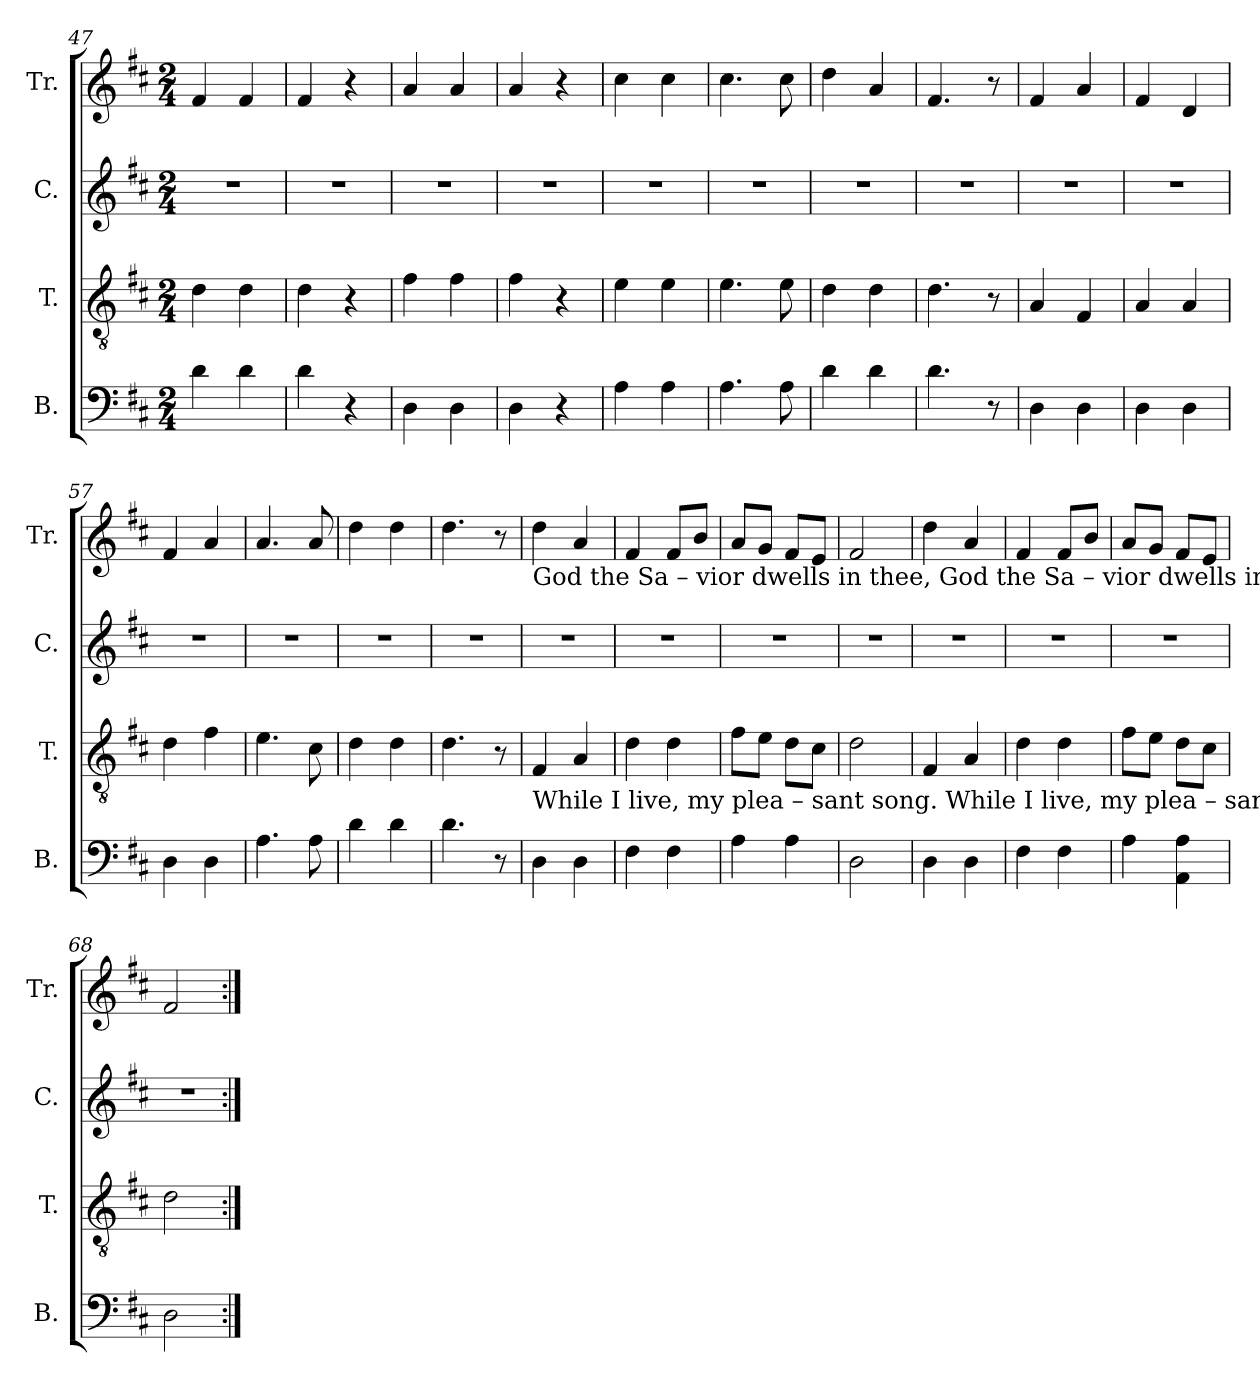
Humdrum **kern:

**kern	**kern	**kern	**kern
*part4	*part3	*part2	*part1
*staff4	*staff3	*staff2	*staff1
*I"B.	*I"T.	*I"C.	*I"Tr.
*I'B.	*I'T.	*I'C.	*I'Tr.
*clefF4	*clefGv2	*clefG2	*clefG2
*k[f#c#]	*k[f#c#]	*k[f#c#]	*k[f#c#]
*M2/4	*M2/4	*M2/4	*M2/4
=47	=47	=47	=47
4d\	4d\	2r	4f#/
4d\	4d\	.	4f#/
=48	=48	=48	=48
4d\	4d\	2r	4f#/
4r	4r	.	4r
=49	=49	=49	=49
4D\	4f#\	2r	4a/
4D\	4f#\	.	4a/
=50	=50	=50	=50
4D\	4f#\	2r	4a/
4r	4r	.	4r
=51	=51	=51	=51
4A\	4e\	2r	4cc#\
4A\	4e\	.	4cc#\
=52	=52	=52	=52
4.A\	4.e\	2r	4.cc#\
8A\	8e\	.	8cc#\
=53	=53	=53	=53
4d\	4d\	2r	4dd\
4d\	4d\	.	4a/
=54	=54	=54	=54
4.d\	4.d\	2r	4.f#/
8r	8r	.	8r
=55	=55	=55	=55
4D\	4A/	2r	4f#/
4D\	4F#/	.	4a/
=56	=56	=56	=56
4D\	4A/	2r	4f#/
4D\	4A/	.	4d/
=57	=57	=57	=57
4D\	4d\	2r	4f#/
4D\	4f#\	.	4a/
=58	=58	=58	=58
4.A\	4.e\	2r	4.a/
8A\	8c#\	.	8a/
=59	=59	=59	=59
4d\	4d\	2r	4dd\
4d\	4d\	.	4dd\
=60	=60	=60	=60
4.d\	4.d\	2r	4.dd\
8r	8r	.	8r
!!LO:LB:g=z
=61	=61	=61	=61
!	!	!	!LO:TX:b:t=God the   Sa  – vior   dwells  in         thee,    God  the  Sa  –  vior   dwells  in        thee.
!	!LO:TX:b:t=While  I  live, my       plea – sant    song.      While I    live,  my       plea – sant   song.	!	!
4D\	4F#/	2r	4dd\
4D\	4A/	.	4a/
=62	=62	=62	=62
4F#\	4d\	2r	4f#/
4F#\	4d\	.	8f#/L
.	.	.	8b/J
=63	=63	=63	=63
4A\	8f#\L	2r	8a/L
.	8e\J	.	8g/J
4A\	8d\L	.	8f#/L
.	8c#\J	.	8e/J
=64	=64	=64	=64
2D\	2d\	2r	2f#/
=65	=65	=65	=65
4D\	4F#/	2r	4dd\
4D\	4A/	.	4a/
=66	=66	=66	=66
4F#\	4d\	2r	4f#/
4F#\	4d\	.	8f#/L
.	.	.	8b/J
=67	=67	=67	=67
4A\	8f#\L	2r	8a/L
.	8e\J	.	8g/J
4AA\ 4A\	8d\L	.	8f#/L
.	8c#\J	.	8e/J
=68	=68	=68	=68
2D\	2d\	2r	2f#/
=:|!	=:|!	=:|!	=:|!
*-	*-	*-	*-
